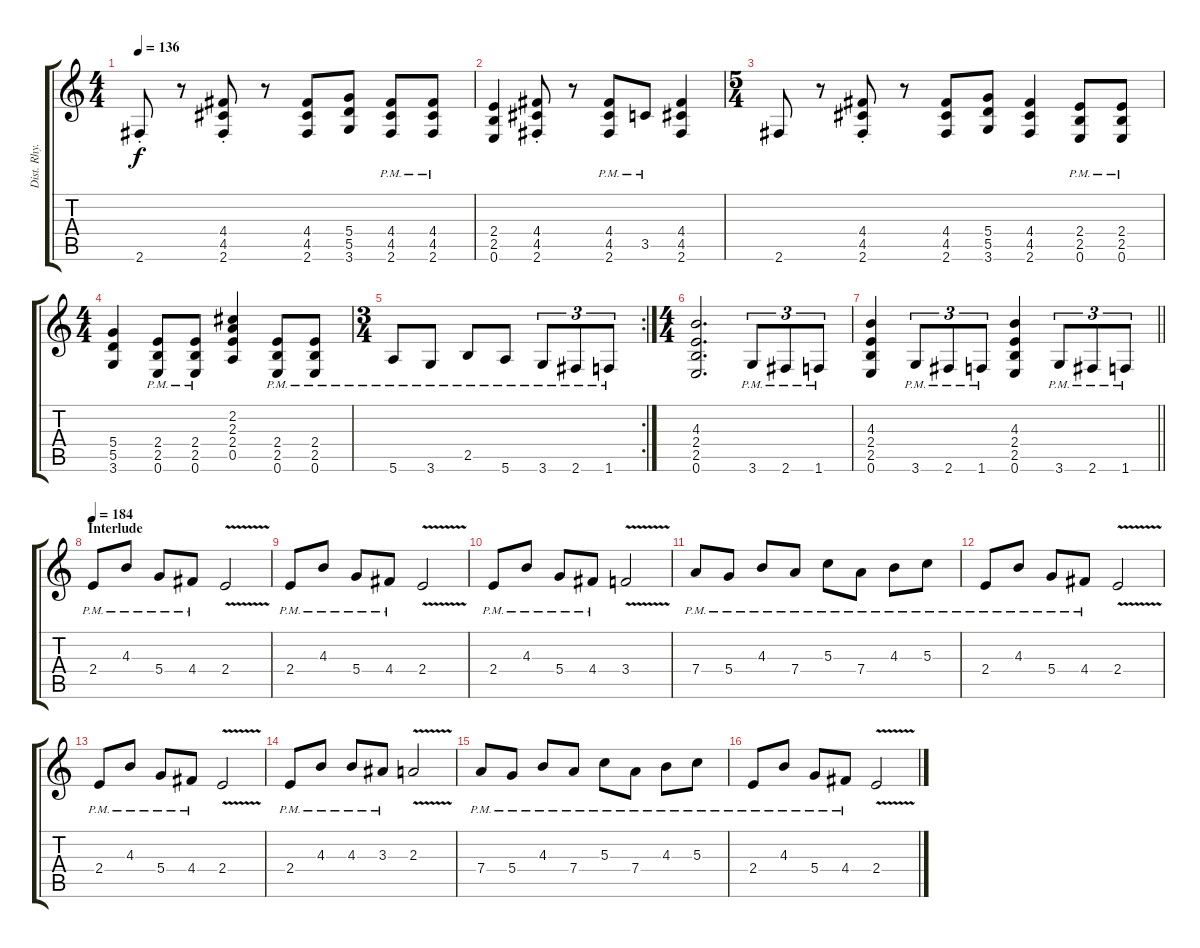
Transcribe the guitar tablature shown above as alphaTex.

\track ("Dist. Rhy. Guitar" "Dist. Rhy.") {instrument distortionguitar}
\staff {score tabs}
\tuning (E4 B3 G3 D3 A2 E2) {hide}
\ts (4 4)
\tempo 136
\clef g2
\ks c
2.6{st}.8{dy f} r.8 (4.4{st} 4.5{st} 2.6{st}).8 r.8 (4.4 4.5 2.6).8 (5.4 5.5 3.6).8 (4.4{pm} 4.5{pm} 2.6{pm}).8 (4.4{pm} 4.5{pm} 2.6{pm}).8 |
(2.4 2.5 0.6).4 (4.4{st} 4.5{st} 2.6{st}).8 r.8 (4.4{pm} 4.5{pm} 2.6{pm}).8 3.5{pm}.8 (4.4 4.5 2.6).4 |
\ts (5 4)
2.6.8 r.8 (4.4{st} 4.5{st} 2.6{st}).8 r.8 (4.4 4.5 2.6).8 (5.4 5.5 3.6).8 (4.4 4.5 2.6).4 (2.4{pm} 2.5{pm} 0.6{pm}).8 (2.4{pm} 2.5{pm} 0.6{pm}).8 |
\ts (4 4)
(5.4 5.5 3.6).4 (2.4{pm} 2.5{pm} 0.6{pm}).8 (2.4{pm} 2.5{pm} 0.6{pm}).8 (2.2 2.3 2.4 0.5).4 (2.4{pm} 2.5{pm} 0.6{pm}).8 (2.4{pm} 2.5{pm} 0.6{pm}).8 |
\rc 2
\ts (3 4)
5.6{pm}.8 3.6{pm}.8 2.5{pm}.8 5.6{pm}.8 3.6{pm}.8{tu (3 2)} 2.6{pm}.8{tu (3 2)} 1.6{pm}.8{tu (3 2)} |
\ts (4 4)
(4.3 2.4 2.5 0.6).2{d} 3.6{pm}.8{tu (3 2)} 2.6{pm}.8{tu (3 2)} 1.6{pm}.8{tu (3 2)} |
\barLineRight lightlight
(4.3 2.4 2.5 0.6).4 3.6{pm}.8{tu (3 2)} 2.6{pm}.8{tu (3 2)} 1.6{pm}.8{tu (3 2)} (4.3 2.4 2.5 0.6).4 3.6{pm}.8{tu (3 2)} 2.6{pm}.8{tu (3 2)} 1.6{pm}.8{tu (3 2)} |
\section ("" "Interlude")
\tempo 184
2.4{pm}.8{instrument distortionguitar} 4.3{pm}.8 5.4{pm}.8 4.4{pm}.8 2.4{v}.2 |
2.4{pm}.8 4.3{pm}.8 5.4{pm}.8 4.4{pm}.8 2.4{v}.2 |
2.4{pm}.8 4.3{pm}.8 5.4{pm}.8 4.4{pm}.8 3.4{v}.2 |
7.4{pm}.8 5.4{pm}.8 4.3{pm}.8 7.4{pm}.8 5.3{pm}.8 7.4{pm}.8 4.3{pm}.8 5.3{pm}.8 |
2.4{pm}.8 4.3{pm}.8 5.4{pm}.8 4.4{pm}.8 2.4{v}.2 |
2.4{pm}.8 4.3{pm}.8 5.4{pm}.8 4.4{pm}.8 2.4{v}.2 |
2.4{pm}.8 4.3{pm}.8 4.3{pm}.8 3.3{pm}.8 2.3{v}.2 |
7.4{pm}.8 5.4{pm}.8 4.3{pm}.8 7.4{pm}.8 5.3{pm}.8 7.4{pm}.8 4.3{pm}.8 5.3{pm}.8 |
2.4{pm}.8 4.3{pm}.8 5.4{pm}.8 4.4{pm}.8 2.4{v}.2
